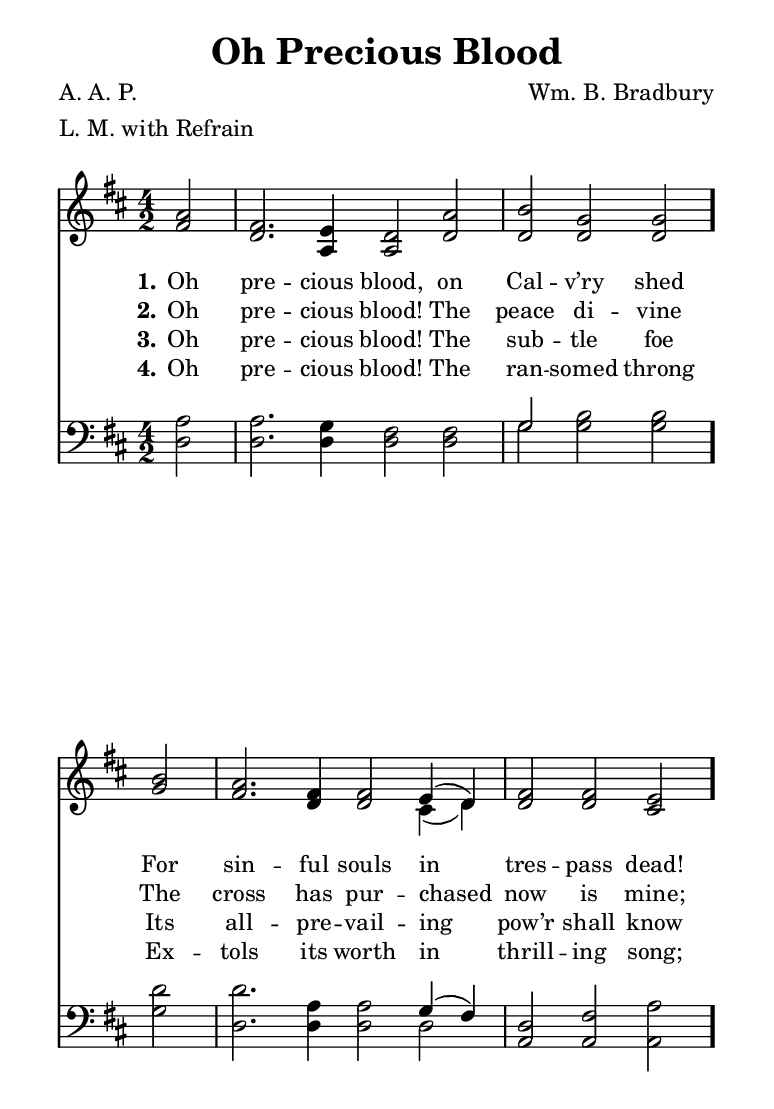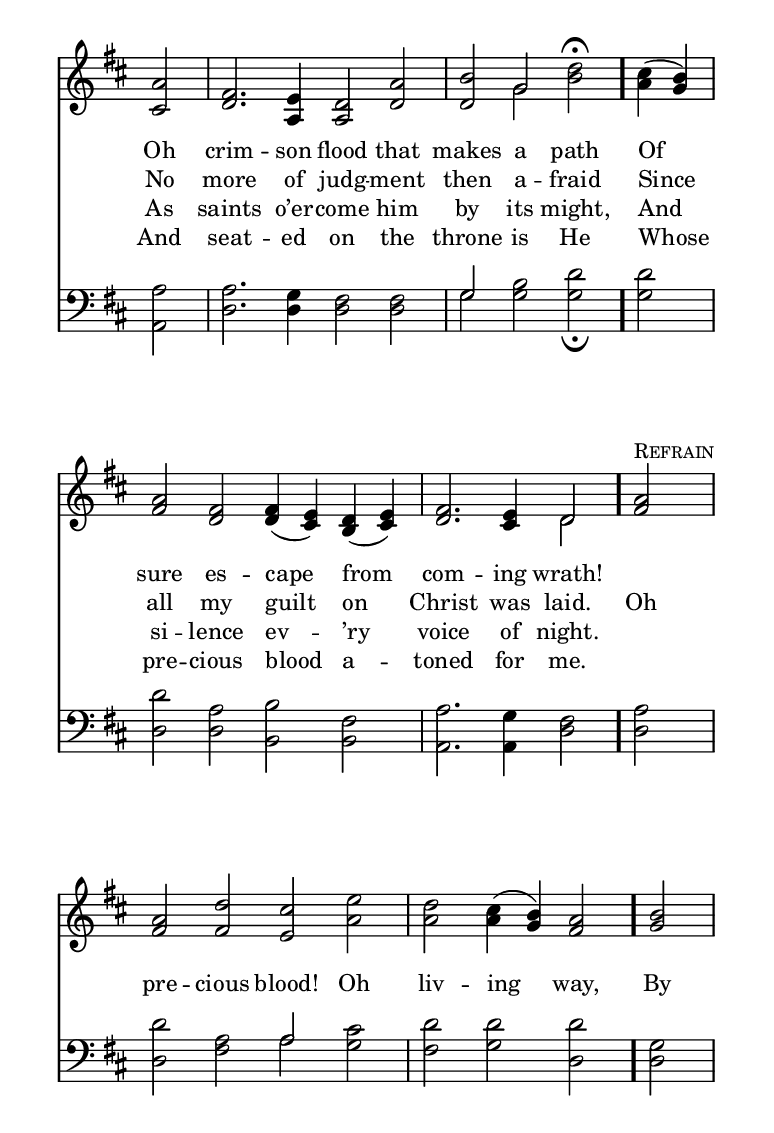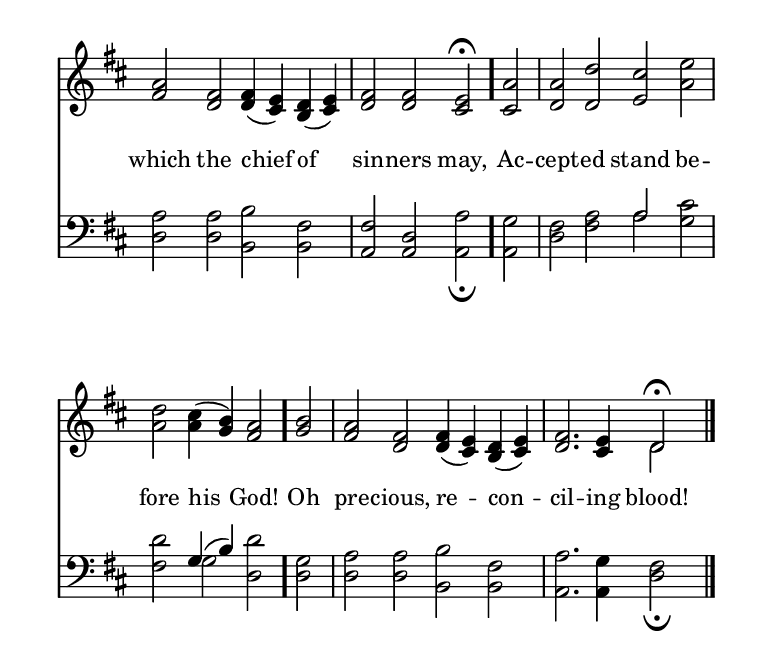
\include "common/global.ily"
\paper {
  \include "common/paper.ily"
}

\header{
  %gospel
  hymnnumber = "108"
  title = "Oh Precious Blood"
  tunename = "He Leadeth Me"
  meter = "L. M. with Refrain"
  poet = "A. A. P."
  composer = "Wm. B. Bradbury"
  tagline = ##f
}

% for fermata in MIDI
ta = { \tempo 2=80 }
tb = { \tempo 2=40 }

patternAA = { \ta c2 | c2. c4 c2 c2 | c2 c2 c2 }
patternAB = { \ta c2 | c2. c4 c2 c2 | c2 c2 \tb c2 }

patternBA = { \ta c2 | c2. c4 c2 c4( c4) | c2 c2 c2 }
patternBB = { \ta c2 | c2. c4 c2 c2      | c2 c2 c2 }

patternCA = { \ta c4( c4) | c2 c2 c4( c4) c4( c4) | c2. c4 c2 }
patternCB = { \ta c2      | c2 c2 c2      c2      | c2. c4 c2 }
patternCC = { \ta c2      | c2 c2 c4( c4) c4( c4) | c2. c4 \tb c2 }

patternDA = { \ta c2 | c2 c2 c2 c2 | c2 c4( c4) c2 }
patternDB = { c2 }

patternEA = { \ta c2 | c2 c2 c4( c4) c4( c4) | c2 c2 \tb c2 }

global = {
  \include "common/overrides.ily"
  \override Staff.TimeSignature.style = #'numbered
  \time 4/2 % says 3/2 in the original, but this is inconsistent with the music
  \override Score.MetronomeMark.transparent = ##t % hide all fermata changes too
  \ta
  \key d \major
  \partial 2
  \autoBeamOff
}

notesSoprano = {
\global
\relative c'' {

  \changePitch \patternAA { a | fis e d a' | b g g }
  \changePitch \patternBA { b | a fis fis e( d) | fis fis e }
  \changePitch \patternAB { a | fis e d a' | b g d' \fermata }
  \changePitch \patternCA { cis( b) | a fis fis( e) d( e) | fis e d }

  << s^\markup { \small \caps "Refrain" }
  \changePitch \patternDA { a' | a d cis e | d cis( b) a } >>
  \changePitch \patternEA { b | a fis fis( e) d( e) | fis fis e \fermata }
  \changePitch \patternDA { a | a d cis e | d cis( b) a }
  \changePitch \patternCC { b | a fis fis( e) d( e) | fis e d \fermata }

  \bar "|."

}
}

notesAlto = {
\global
\relative e' {

  \changePitch \patternAA { fis | d a a d | d d d }
  \changePitch \patternBA { g | fis d d cis( d) | d d cis }
  \changePitch \patternAA { cis | d a a d | d g b }
  \changePitch \patternCA { a( g) | fis d d( cis) b( cis) | d cis d }

  \changePitch \patternDA { fis | fis fis e a | a a( g) fis }
  \changePitch \patternEA { g | fis d d( cis) b( cis) d d cis }
  \changePitch \patternDA { cis | d d e a | a a( g) fis }
  \changePitch \patternCC { g | fis d d( cis) b( cis) | d cis d }

}
}

notesTenor = {
\global
\relative a {

  \changePitch \patternAA { a | a g fis fis | g b b }
  \changePitch \patternBA { d | d a a g( fis) | d fis a }
  \changePitch \patternAA { a | a g fis fis | g b d }
  \changePitch \patternCB { d | d a b fis | a g fis }

  \changePitch \patternDB { a | d a a cis | d d d }
  \changePitch \patternDB { g, | a a b fis | fis d a' }
  \changePitch \patternDA { g | fis a a cis | d g,( b) d }
  \changePitch \patternCB { g, a a b fis | a g fis }

}
}

notesBass = {
\global
\relative f {

  \changePitch \patternAA { d | d d d d | g g g }
  \changePitch \patternBB { g | d d d d | a a a }
  \changePitch \patternAA { a | d d d d | g g g_\fermata }
  \changePitch \patternCB { g | d d b b | a a d }

  \changePitch \patternDB { d | d fis a g | fis g d }
  \changePitch \patternDB { d | d d b b | a a a_\fermata }
  \changePitch \patternDB { a | d fis a g | fis g d }
  \changePitch \patternCB { d | d d b b | a a d_\fermata }

}
}

Refrain = \lyricmode {

Oh pre -- cious blood! Oh liv -- ing way, \bar "."
By which the chief of sin -- ners may, \bar "."
Ac -- cept -- ed stand be -- fore his God! \bar "."
Oh pre -- cious, re -- con -- cil -- ing blood! \bar "."

}

wordsA = \lyricmode {
\set stanza = "1."

Oh pre -- cious blood, on Cal -- v’ry shed \bar "."
For sin -- ful souls in tres -- pass dead! \bar "."
Oh crim -- son flood that makes a path \bar "."
Of sure es -- cape from com -- ing wrath! \bar "."

}

wordsB = \lyricmode {
\set stanza = "2."

Oh pre -- cious blood! The peace di -- vine
The cross has pur -- chased now is mine;
No more of judg -- ment then a -- fraid
Since all my guilt on Christ was laid.

\Refrain

}

wordsC = \lyricmode {
\set stanza = "3."

Oh pre -- cious blood! The sub -- tle foe
Its all -- pre -- vail -- ing pow’r shall know
As saints o’er -- come him by its might,
And si -- lence ev -- ’ry voice of night.

}

wordsD = \lyricmode {
\set stanza = "4."

Oh pre -- cious blood! The ran -- somed throng
Ex -- tols its worth in thrill -- ing song;
And seat -- ed on the throne is He
Whose pre -- cious blood a -- toned for me.

}

\score {
  \context ChoirStaff <<
    \context Staff = upper <<
      \set Staff.autoBeaming = ##f
      \set ChoirStaff.systemStartDelimiter = #'SystemStartBar
      \set ChoirStaff.printPartCombineTexts = ##f
      \partcombine #'(2 . 9) \notesSoprano \notesAlto
      \context NullVoice = sopranos { \voiceOne << \notesSoprano >> }
      \context NullVoice = altos { \voiceTwo << \notesAlto >> }
      \context Lyrics = one   \lyricsto sopranos \wordsA
      \context Lyrics = two   \lyricsto sopranos \wordsB
      \context Lyrics = three \lyricsto sopranos \wordsC
      \context Lyrics = four  \lyricsto sopranos \wordsD
      %\context Lyrics = five  \lyricsto sopranos \wordsE
    >>
    \context Staff = men <<
      \set Staff.autoBeaming = ##f
      \clef bass
      \set ChoirStaff.printPartCombineTexts = ##f
      \partcombine #'(2 . 9) \notesTenor \notesBass
      \context NullVoice = tenors { \voiceOne << \notesTenor >> }
      \context NullVoice = basses { \voiceTwo << \notesBass >> }
    >>
  >>
  \layout {
    \include "common/layout.ily"
  }
  \midi{
    \include "common/midi.ily"
  }
}

\version "2.19.49"  % necessary for upgrading to future LilyPond versions.

% vi:set et ts=2 sw=2 ai nocindent syntax=lilypond:
